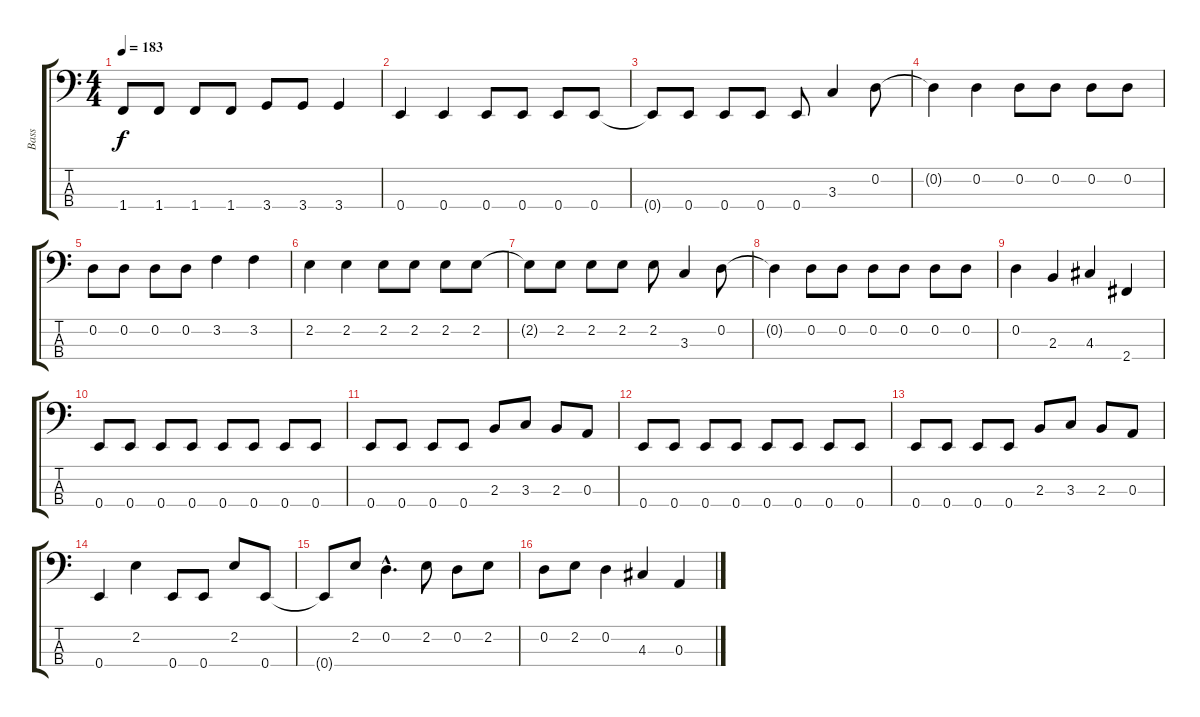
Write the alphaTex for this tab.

\track ("Bass" "Bass") {instrument electricbasspick}
\staff {score tabs}
\tuning (G2 D2 A1 E1) {hide}
\ts (4 4)
\tempo 183
\clef f4
\ks c
1.4.8{dy f} 1.4.8 1.4.8 1.4.8 3.4.8 3.4.8 3.4.4 |
0.4.4 0.4.4 0.4.8 0.4.8 0.4.8 0.4.8 |
0.4{t}.8 0.4.8 0.4.8 0.4.8 0.4.8 3.3.4 0.2.8 |
0.2{t}.4 0.2.4 0.2.8 0.2.8 0.2.8 0.2.8 |
0.2.8 0.2.8 0.2.8 0.2.8 3.2.4 3.2.4 |
2.2.4 2.2.4 2.2.8 2.2.8 2.2.8 2.2.8 |
2.2{t}.8 2.2.8 2.2.8 2.2.8 2.2.8 3.3.4 0.2.8 |
0.2{t}.4 0.2.8 0.2.8 0.2.8 0.2.8 0.2.8 0.2.8 |
0.2.4 2.3.4 4.3.4 2.4.4 |
0.4.8 0.4.8 0.4.8 0.4.8 0.4.8 0.4.8 0.4.8 0.4.8 |
0.4.8 0.4.8 0.4.8 0.4.8 2.3.8 3.3.8 2.3.8 0.3.8 |
0.4.8 0.4.8 0.4.8 0.4.8 0.4.8 0.4.8 0.4.8 0.4.8 |
0.4.8 0.4.8 0.4.8 0.4.8 2.3.8 3.3.8 2.3.8 0.3.8 |
0.4.4 2.2.4 0.4.8 0.4.8 2.2.8 0.4.8 |
0.4{t}.8 2.2.8 0.2{hac}.4{d} 2.2.8 0.2.8 2.2.8 |
0.2.8 2.2.8 0.2.4 4.3.4 0.3.4
